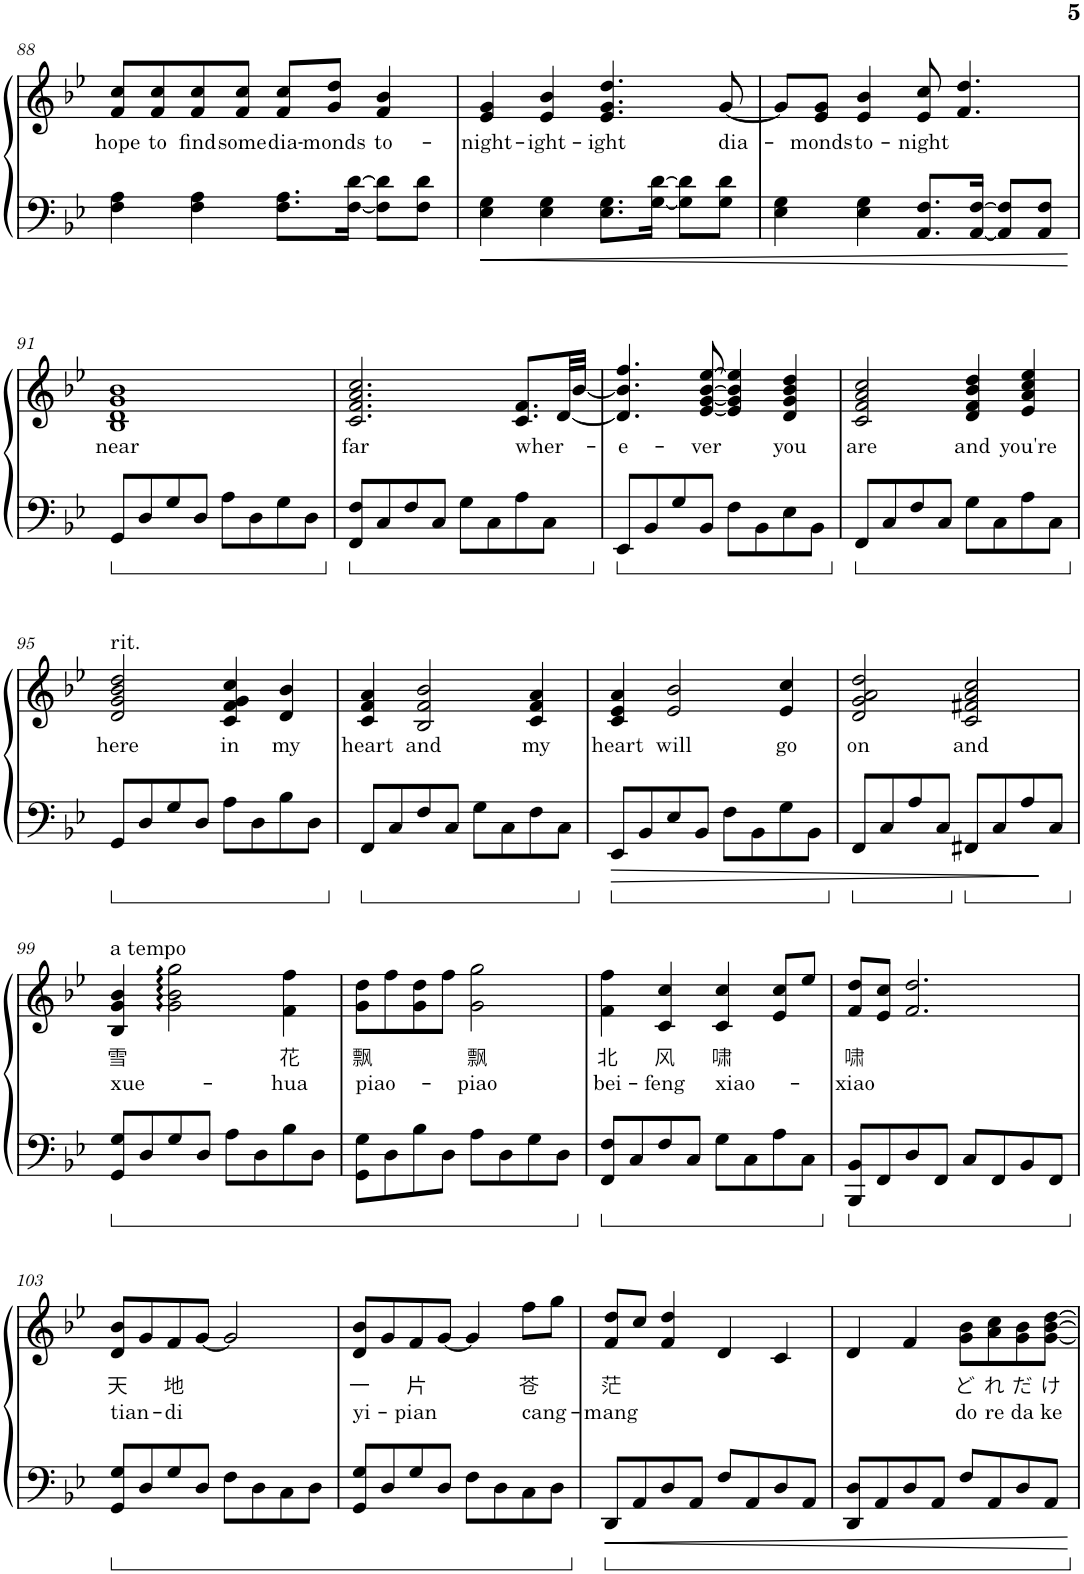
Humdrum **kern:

**kern	**kern	**text	**text
*part1	*part1	*part1	*part1
*staff2	*staff1	*staff1	*staff1
*I"Piano	*	*	*
*I'Pno.	*	*	*
!!LO:PB:g=z
*clefF4	*clefG2	*	*
*k[b-e-]	*k[b-e-]	*	*
*M4/4	*M4/4	*	*
=88	=88	=88	=88
!	!	!LO:LY:b	!
4F\ 4A\	8f/ 8cc/L	hope	.
!	!	!LO:LY:b	!
.	8f/ 8cc/	to	.
!	!	!LO:LY:b	!
4F\ 4A\	8f/ 8cc/	find	.
!	!	!LO:LY:b	!
.	8f/ 8cc/J	some	.
!	!	!LO:LY:b	!
8.F\ 8.A\L	8f/ 8cc/L	dia-	.
!	!	!LO:LY:b	!
.	8g/ 8dd/J	-monds	.
[16F\ [16d\Jk	.	.	.
!	!	!LO:LY:b	!
8F\] 8d\]L	4f/ 4b-/	to-	.
8F\ 8d\J	.	.	.
=89	=89	=89	=89
!	!	!LO:LY:b	!
4E-\ 4G\	4e-/ 4g/	-night-	.
!	!	!LO:LY:b	!
4E-\ 4G\	4e-/ 4b-/	-ight-	.
!	!	!LO:LY:b	!
8.E-\ 8.G\L	4.e-/ 4.g/ 4.dd/	-ight	.
[16G\ [16d\Jk	.	.	.
8G\] 8d\]L	.	.	.
!	!	!LO:LY:b	!
8G\ 8d\J	[8g/	dia-	.
=90	=90	=90	=90
4E-\ 4G\	8g/L]	.	.
!	!	!LO:LY:b	!
.	8e-/ 8g/J	-monds	.
!	!	!LO:LY:b	!
4E-\ 4G\	4e-/ 4b-/	to-	.
!	!	!LO:LY:b	!
8.AA/ 8.F/L	8e-/ 8cc/	-night	.
.	4.f/ 4.dd/	.	.
[16AA/ [16F/Jk	.	.	.
8AA/] 8F/]L	.	.	.
8AA/ 8F/J	.	.	.
!!LO:LB:g=z
=91	=91	=91	=91
!	!	!LO:LY:b	!
8GG/L	1B- 1d 1g 1b-	near	.
8D/	.	.	.
8G/	.	.	.
8D/J	.	.	.
8A\L	.	.	.
8D\	.	.	.
8G\	.	.	.
8D\J	.	.	.
=92	=92	=92	=92
!	!	!LO:LY:b	!
8FF/ 8F/L	2.c/ 2.f/ 2.a/ 2.cc/	far	.
8C/	.	.	.
8F/	.	.	.
8C/J	.	.	.
8G\L	.	.	.
8C\	.	.	.
!	!	!LO:LY:b	!
8A\	8.c/ 8.f/L	wher-	.
8C\J	.	.	.
.	[32d/LL	.	.
.	[32b-/JJJ	.	.
=93	=93	=93	=93
!	!	!LO:LY:b	!
8EE-/L	4.d/] 4.b-/] 4.ff/	-e-	.
8BB-/	.	.	.
8G/	.	.	.
!	!	!LO:LY:b	!
8BB-/J	[8e-/ [8g/ [8b-/ [8ee-/	-ver	.
8F\L	4e-/] 4g/] 4b-/] 4ee-/]	.	.
8BB-\	.	.	.
!	!	!LO:LY:b	!
8E-\	4d/ 4g/ 4b-/ 4dd/	you	.
8BB-\J	.	.	.
=94	=94	=94	=94
!	!	!LO:LY:b	!
8FF/L	2c/ 2f/ 2a/ 2cc/	are	.
8C/	.	.	.
8F/	.	.	.
8C/J	.	.	.
!	!	!LO:LY:b	!
8G\L	4d/ 4f/ 4b-/ 4dd/	and	.
8C\	.	.	.
!	!	!LO:LY:b	!
8A\	4e-/ 4a/ 4cc/ 4ee-/	you're	.
8C\J	.	.	.
!!LO:LB:g=z
=95	=95	=95	=95
!	!LO:TX:a:t=rit.	!	!
!	!	!LO:LY:b	!
8GG/L	2d/ 2g/ 2b-/ 2dd/	here	.
8D/	.	.	.
8G/	.	.	.
8D/J	.	.	.
!	!	!LO:LY:b	!
8A\L	4c/ 4f/ 4g/ 4cc/	in	.
8D\	.	.	.
!	!	!LO:LY:b	!
8B-\	4d/ 4b-/	my	.
8D\J	.	.	.
=96	=96	=96	=96
!	!	!LO:LY:b	!
8FF/L	4c/ 4f/ 4a/	heart	.
8C/	.	.	.
!	!	!LO:LY:b	!
8F/	2B-/ 2f/ 2b-/	and	.
8C/J	.	.	.
8G\L	.	.	.
8C\	.	.	.
!	!	!LO:LY:b	!
8F\	4c/ 4f/ 4a/	my	.
8C\J	.	.	.
=97	=97	=97	=97
!	!	!LO:LY:b	!
8EE-/L	4c/ 4e-/ 4a/	heart	.
8BB-/	.	.	.
!	!	!LO:LY:b	!
8E-/	2e-/ 2b-/	will	.
8BB-/J	.	.	.
8F\L	.	.	.
8BB-\	.	.	.
!	!	!LO:LY:b	!
8G\	4e-/ 4cc/	go	.
8BB-\J	.	.	.
=98	=98	=98	=98
!	!	!LO:LY:b	!
8FF/L	2d/ 2g/ 2a/ 2dd/	on	.
8C/	.	.	.
8A/	.	.	.
8C/J	.	.	.
!	!	!LO:LY:b	!
8FF#X/L	2c/ 2f#X/ 2a/ 2cc/	and	.
8C/	.	.	.
8A/	.	.	.
8C/J	.	.	.
!!LO:LB:g=z
=99	=99	=99	=99
!	!LO:TX:a:t=a tempo	!	!
!	!	!LO:LY:b	!LO:LY:b
8GG/ 8G/L	4B-/ 4g/ 4b-/	雪	xue-
8D/	.	.	.
8G/	2g\: 2b-\: 2gg\:	.	.
8D/J	.	.	.
8A\L	.	.	.
8D\	.	.	.
!	!	!LO:LY:b	!LO:LY:b
8B-\	4f\ 4ff\	花	-hua
8D\J	.	.	.
=100	=100	=100	=100
!	!	!LO:LY:b	!LO:LY:b
8GG\ 8G\L	8g\ 8dd\L	飘	piao-
8D\	8ff\	.	.
8B-\	8g\ 8dd\	.	.
8D\J	8ff\J	.	.
!	!	!LO:LY:b	!LO:LY:b
8A\L	2g\ 2gg\	飘	-piao
8D\	.	.	.
8G\	.	.	.
8D\J	.	.	.
=101	=101	=101	=101
!	!	!LO:LY:b	!LO:LY:b
8FF/ 8F/L	4f\ 4ff\	北	bei-
8C/	.	.	.
!	!	!LO:LY:b	!LO:LY:b
8F/	4c/ 4cc/	风	-feng
8C/J	.	.	.
!	!	!LO:LY:b	!LO:LY:b
8G\L	4c/ 4cc/	啸	xiao-
8C\	.	.	.
8A\	8e-/ 8cc/L	.	.
8C\J	8ee-/J	.	.
=102	=102	=102	=102
!	!	!LO:LY:b	!LO:LY:b
8BBB-/ 8BB-/L	8f/ 8dd/L	啸	-xiao
8FF/	8e-/ 8cc/J	.	.
8D/	2.f/ 2.dd/	.	.
8FF/J	.	.	.
8C/L	.	.	.
8FF/	.	.	.
8BB-/	.	.	.
8FF/J	.	.	.
!!LO:LB:g=z
=103	=103	=103	=103
!	!	!LO:LY:b	!LO:LY:b
8GG/ 8G/L	8d/ 8b-/L	天	tian-
8D/	8g/	.	.
!	!	!LO:LY:b	!LO:LY:b
8G/	8f/	地	-di
8D/J	[8g/J	.	.
8F\L	2g/]	.	.
8D\	.	.	.
8C\	.	.	.
8D\J	.	.	.
=104	=104	=104	=104
!	!	!LO:LY:b	!LO:LY:b
8GG/ 8G/L	8d/ 8b-/L	一	yi-
8D/	8g/	.	.
!	!	!LO:LY:b	!LO:LY:b
8G/	8f/	片	-pian
8D/J	[8g/J	.	.
8F\L	4g/]	.	.
8D\	.	.	.
!	!	!LO:LY:b	!LO:LY:b
8C\	8ff\L	苍	cang-
8D\J	8gg\J	.	.
=105	=105	=105	=105
!	!	!LO:LY:b	!LO:LY:b
8DD/L	8f/ 8dd/L	茫	-mang
8AA/	8cc/J	.	.
8D/	4f/ 4dd/	.	.
8AA/J	.	.	.
8F/L	4d/	.	.
8AA/	.	.	.
8D/	4c/	.	.
8AA/J	.	.	.
=106	=106	=106	=106
8DD/ 8D/L	4d/	.	.
8AA/	.	.	.
8D/	4f/	.	.
8AA/J	.	.	.
!	!	!LO:LY:b	!LO:LY:b
8F/L	8g\ 8b-\L	ど	do
!	!	!LO:LY:b	!LO:LY:b
8AA/	8a\ 8cc\	れ	re
!	!	!LO:LY:b	!LO:LY:b
8D/	8g\ 8b-\	だ	da
!	!	!LO:LY:b	!LO:LY:b
8AA/J	[8g\ [8b-\ [8dd\J	け	ke
=	=	=	=
*-	*-	*-	*-
